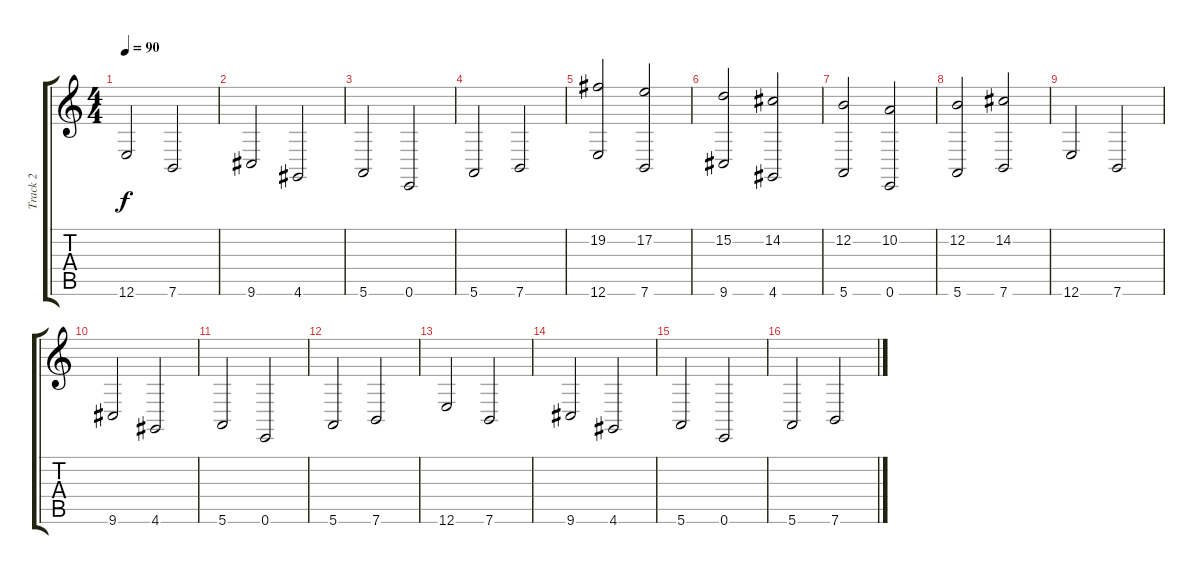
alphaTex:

\track ("Track 2" "Track 2") {instrument synthvoice}
\staff {score tabs}
\tuning (E4 B3 G3 D3 A2 E2) {hide}
\ts (4 4)
\tempo 90
\clef g2
\ks c
12.6.2{dy f instrument synthvoice} 7.6.2 |
9.6.2 4.6.2 |
5.6.2 0.6.2 |
5.6.2 7.6.2 |
(19.2 12.6).2 (17.2 7.6).2 |
(15.2 9.6).2 (14.2 4.6).2 |
(12.2 5.6).2 (10.2 0.6).2 |
(12.2 5.6).2 (14.2 7.6).2 |
12.6.2 7.6.2 |
9.6.2 4.6.2 |
5.6.2 0.6.2 |
5.6.2 7.6.2 |
12.6.2 7.6.2 |
9.6.2 4.6.2 |
5.6.2 0.6.2 |
5.6.2 7.6.2
